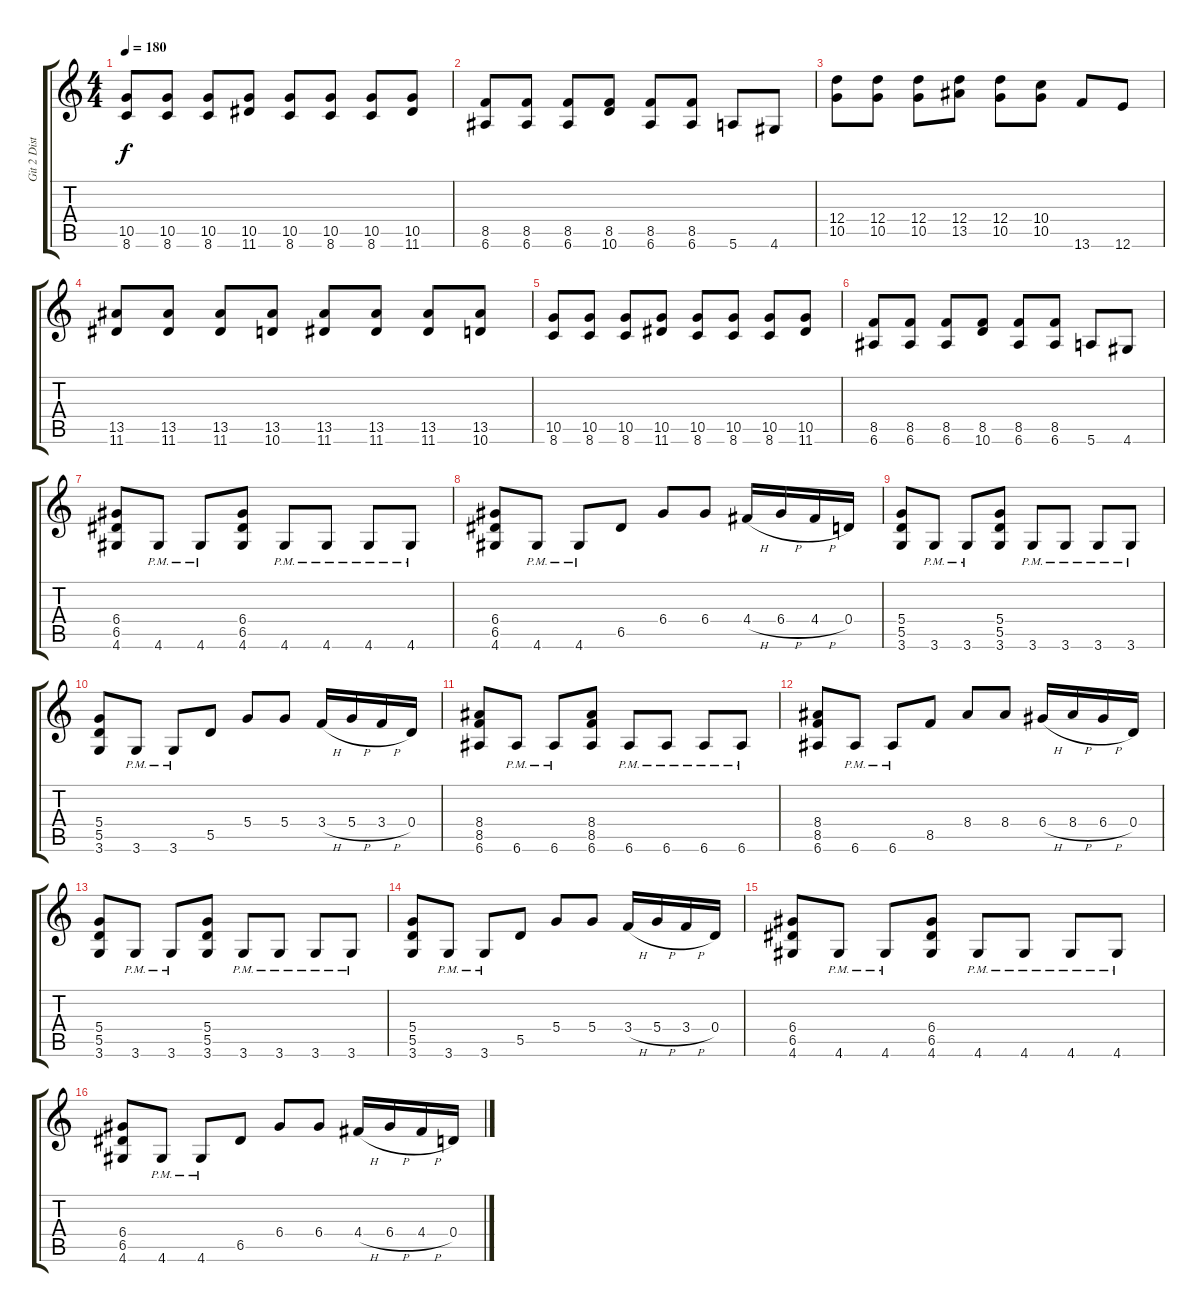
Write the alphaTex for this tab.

\track ("Git 2 Dist" "Git 2 Dist") {instrument distortionguitar}
\staff {score tabs}
\tuning (E4 B3 G3 D3 A2 E2) {hide}
\ts (4 4)
\tempo 180
\clef g2
\ks c
(10.5 8.6).8{dy f} (10.5 8.6).8 (10.5 8.6).8 (10.5 11.6).8 (10.5 8.6).8 (10.5 8.6).8 (10.5 8.6).8 (10.5 11.6).8 |
(8.5 6.6).8 (8.5 6.6).8 (8.5 6.6).8 (8.5 10.6).8 (8.5 6.6).8 (8.5 6.6).8 5.6.8 4.6.8 |
(12.4 10.5).8 (12.4 10.5).8 (12.4 10.5).8 (12.4 13.5).8 (12.4 10.5).8 (10.4 10.5).8 13.6.8 12.6.8 |
(13.5 11.6).8 (13.5 11.6).8 (13.5 11.6).8 (13.5 10.6).8 (13.5 11.6).8 (13.5 11.6).8 (13.5 11.6).8 (13.5 10.6).8 |
(10.5 8.6).8 (10.5 8.6).8 (10.5 8.6).8 (10.5 11.6).8 (10.5 8.6).8 (10.5 8.6).8 (10.5 8.6).8 (10.5 11.6).8 |
(8.5 6.6).8 (8.5 6.6).8 (8.5 6.6).8 (8.5 10.6).8 (8.5 6.6).8 (8.5 6.6).8 5.6.8 4.6.8 |
(6.4 6.5 4.6).8 4.6{pm}.8 4.6{pm}.8 (6.4 6.5 4.6).8 4.6{pm}.8 4.6{pm}.8 4.6{pm}.8 4.6{pm}.8 |
(6.4 6.5 4.6).8 4.6{pm}.8 4.6{pm}.8 6.5.8 6.4.8 6.4.8 4.4{h}.16 6.4{h}.16 4.4{h}.16 0.4.16 |
(5.4 5.5 3.6).8 3.6{pm}.8 3.6{pm}.8 (5.4 5.5 3.6).8 3.6{pm}.8 3.6{pm}.8 3.6{pm}.8 3.6{pm}.8 |
(5.4 5.5 3.6).8 3.6{pm}.8 3.6{pm}.8 5.5.8 5.4.8 5.4.8 3.4{h}.16 5.4{h}.16 3.4{h}.16 0.4.16 |
(8.4 8.5 6.6).8 6.6{pm}.8 6.6{pm}.8 (8.4 8.5 6.6).8 6.6{pm}.8 6.6{pm}.8 6.6{pm}.8 6.6{pm}.8 |
(8.4 8.5 6.6).8 6.6{pm}.8 6.6{pm}.8 8.5.8 8.4.8 8.4.8 6.4{h}.16 8.4{h}.16 6.4{h}.16 0.4.16 |
(5.4 5.5 3.6).8 3.6{pm}.8 3.6{pm}.8 (5.4 5.5 3.6).8 3.6{pm}.8 3.6{pm}.8 3.6{pm}.8 3.6{pm}.8 |
(5.4 5.5 3.6).8 3.6{pm}.8 3.6{pm}.8 5.5.8 5.4.8 5.4.8 3.4{h}.16 5.4{h}.16 3.4{h}.16 0.4.16 |
(6.4 6.5 4.6).8 4.6{pm}.8 4.6{pm}.8 (6.4 6.5 4.6).8 4.6{pm}.8 4.6{pm}.8 4.6{pm}.8 4.6{pm}.8 |
(6.4 6.5 4.6).8 4.6{pm}.8 4.6{pm}.8 6.5.8 6.4.8 6.4.8 4.4{h}.16 6.4{h}.16 4.4{h}.16 0.4.16
